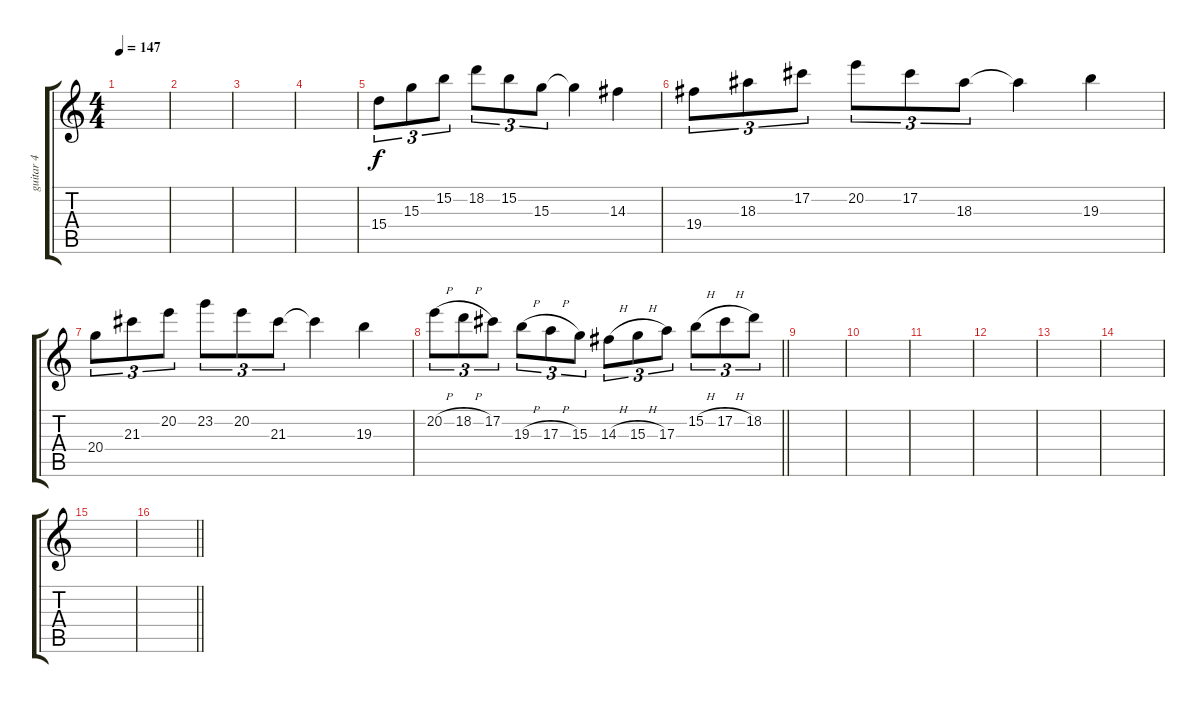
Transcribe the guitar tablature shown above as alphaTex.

\track ("guitar 4" "guitar 4") {instrument distortionguitar}
\staff {score tabs}
\tuning (Db4 Ab3 E3 B2 Gb2 B1) {hide}
\ts (4 4)
\section ("" "")
\tempo 147
\clef g2
\ks c
|
|
|
|
15.4.8{tu (3 2)} 15.3.8{tu (3 2)} 15.2.8{tu (3 2)} 18.2.8{tu (3 2)} 15.2.8{tu (3 2)} 15.3.8{tu (3 2)} 15.3{t}.4 14.3.4 |
19.4.8{tu (3 2)} 18.3.8{tu (3 2)} 17.2.8{tu (3 2)} 20.2.8{tu (3 2)} 17.2.8{tu (3 2)} 18.3.8{tu (3 2)} 18.3{t}.4 19.3.4 |
20.4.8{tu (3 2)} 21.3.8{tu (3 2)} 20.2.8{tu (3 2)} 23.2.8{tu (3 2)} 20.2.8{tu (3 2)} 21.3.8{tu (3 2)} 21.3{t}.4 19.3.4 |
\barLineRight lightlight
20.2{h}.8{tu (3 2)} 18.2{h}.8{tu (3 2)} 17.2.8{tu (3 2)} 19.3{h}.8{tu (3 2)} 17.3{h}.8{tu (3 2)} 15.3.8{tu (3 2)} 14.3{h}.8{tu (3 2)} 15.3{h}.8{tu (3 2)} 17.3.8{tu (3 2)} 15.2{h}.8{tu (3 2)} 17.2{h}.8{tu (3 2)} 18.2.8{tu (3 2)} |
\section ("" "")
|
|
|
|
|
|
|
\barLineRight lightlight
